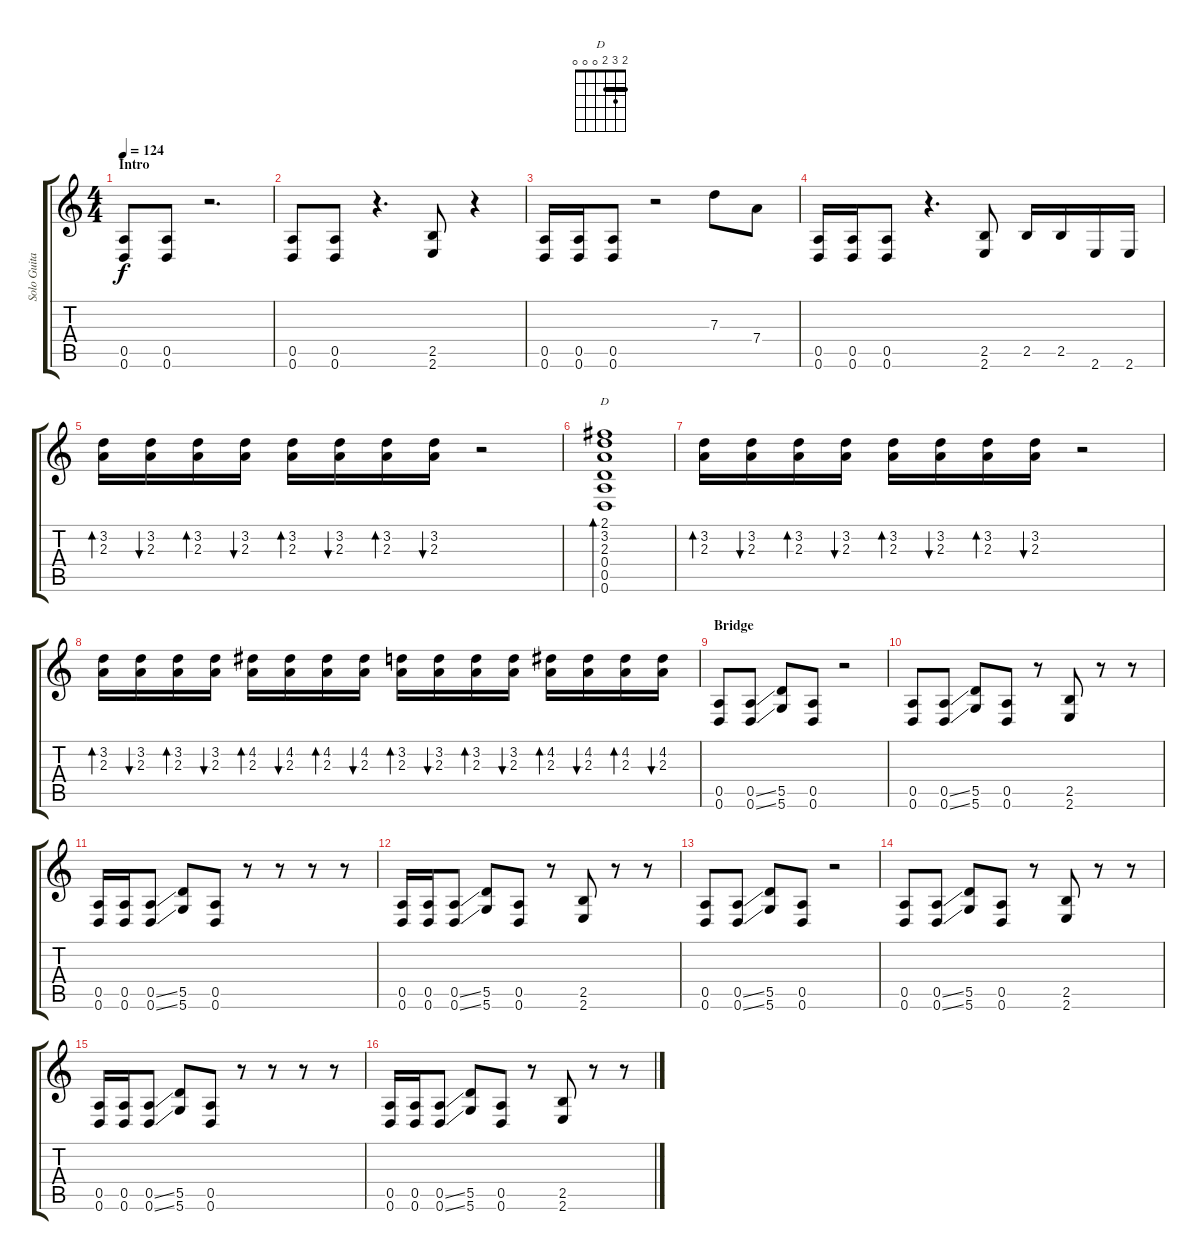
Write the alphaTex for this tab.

\track ("Solo Guitar" "Solo Guita") {instrument overdrivenguitar}
\staff {score tabs}
\tuning (E4 B3 G3 D3 A2 D2) {hide}
\chord ("D" 2 3 2 0 0 0) {barre 2}
\ts (4 4)
\section ("" "Intro")
\tempo 124
\clef g2
\ks c
(0.5 0.6).8{dy f instrument overdrivenguitar} (0.5 0.6).8 r.2{d} |
(0.5 0.6).8 (0.5 0.6).8 r.4{d} (2.5 2.6).8 r.4 |
(0.5 0.6).16 (0.5 0.6).16 (0.5 0.6).8 r.2 7.3.8 7.4.8 |
(0.5 0.6).16 (0.5 0.6).16 (0.5 0.6).8 r.4{d} (2.5 2.6).8 2.5.16 2.5.16 2.6.16 2.6.16 |
(3.2 2.3).16{bd 60} (3.2 2.3).16{bu 60} (3.2 2.3).16{bd 60} (3.2 2.3).16{bu 60} (3.2 2.3).16{bd 60} (3.2 2.3).16{bu 60} (3.2 2.3).16{bd 60} (3.2 2.3).16{bu 60} r.2 |
(2.1 3.2 2.3 0.4 0.5 0.6).1{bd 60 ch "D" volume 9} |
(3.2 2.3).16{bd 60 volume 12} (3.2 2.3).16{bu 60} (3.2 2.3).16{bd 60} (3.2 2.3).16{bu 60} (3.2 2.3).16{bd 60} (3.2 2.3).16{bu 60} (3.2 2.3).16{bd 60} (3.2 2.3).16{bu 60} r.2 |
(3.2 2.3).16{bd 60} (3.2 2.3).16{bu 60} (3.2 2.3).16{bd 60} (3.2 2.3).16{bu 60} (4.2 2.3).16{bd 60} (4.2 2.3).16{bu 60} (4.2 2.3).16{bd 60} (4.2 2.3).16{bu 60} (3.2 2.3).16{bd 60} (3.2 2.3).16{bu 60} (3.2 2.3).16{bd 60} (3.2 2.3).16{bu 60} (4.2 2.3).16{bd 60} (4.2 2.3).16{bu 60} (4.2 2.3).16{bd 60} (4.2 2.3).16{bu 60} |
\section ("" "Bridge")
(0.5 0.6).8 (0.5{ss} 0.6{ss}).8 (5.5 5.6).8 (0.5 0.6).8 r.2 |
(0.5 0.6).8 (0.5{ss} 0.6{ss}).8 (5.5 5.6).8 (0.5 0.6).8 r.8 (2.5 2.6).8 r.8 r.8 |
(0.5 0.6).16 (0.5 0.6).16 (0.5{ss} 0.6{ss}).8 (5.5 5.6).8 (0.5 0.6).8 r.8 r.8 r.8 r.8 |
(0.5 0.6).16 (0.5 0.6).16 (0.5{ss} 0.6{ss}).8 (5.5 5.6).8 (0.5 0.6).8 r.8 (2.5 2.6).8 r.8 r.8 |
(0.5 0.6).8 (0.5{ss} 0.6{ss}).8 (5.5 5.6).8 (0.5 0.6).8 r.2 |
(0.5 0.6).8 (0.5{ss} 0.6{ss}).8 (5.5 5.6).8 (0.5 0.6).8 r.8 (2.5 2.6).8 r.8 r.8 |
(0.5 0.6).16 (0.5 0.6).16 (0.5{ss} 0.6{ss}).8 (5.5 5.6).8 (0.5 0.6).8 r.8 r.8 r.8 r.8 |
(0.5 0.6).16 (0.5 0.6).16 (0.5{ss} 0.6{ss}).8 (5.5 5.6).8 (0.5 0.6).8 r.8 (2.5 2.6).8 r.8 r.8
